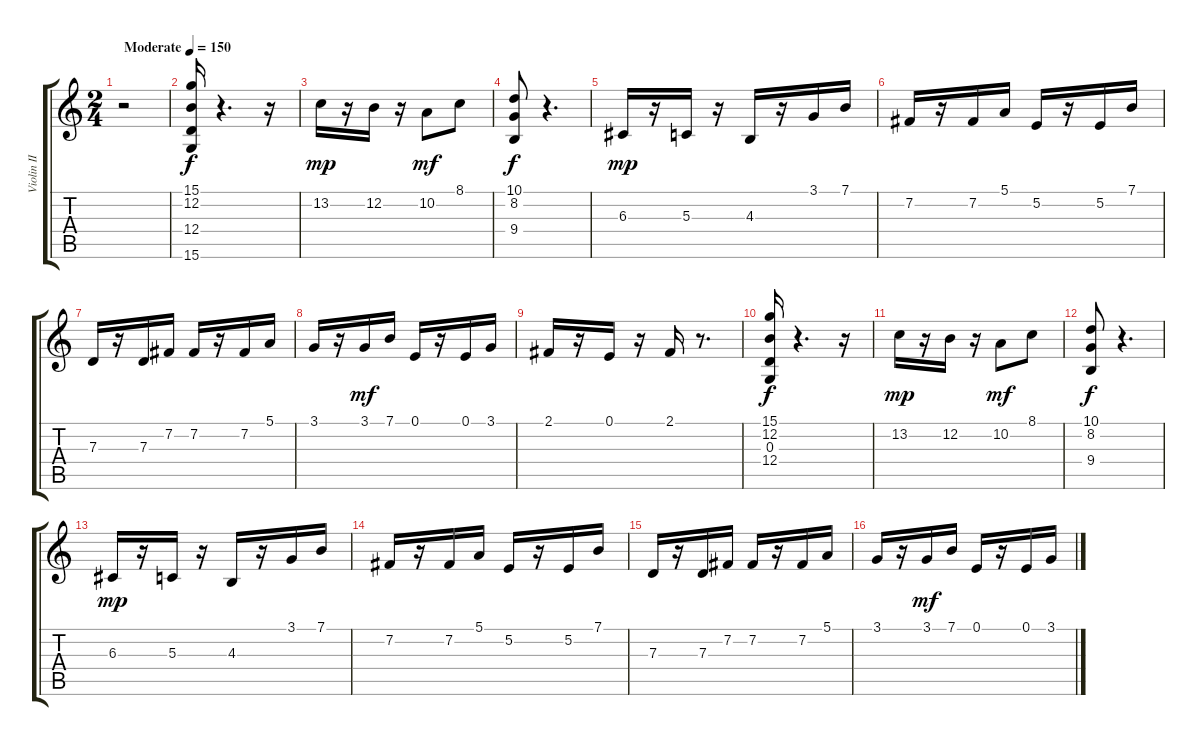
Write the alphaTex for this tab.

\track ("Violin II" "Violin II") {instrument stringensemble1}
\staff {score tabs}
\tuning (E4 B3 G3 D3 A2 E2) {hide}
\ts (2 4)
\tempo (150 "Moderate")
\clef g2
\ks c
r.2{dy f instrument stringensemble1} |
(15.1 12.2 12.4 15.6).16 r.4{d} r.16 |
13.2.16{dy mp} r.16 12.2.16 r.16 10.2.8{dy mf} 8.1.8 |
(10.1 8.2 9.4).8{dy f} r.4{d} |
6.3.16{dy mp} r.16 5.3.16 r.16 4.3.16 r.16 3.1.16 7.1.16 |
7.2.16 r.16 7.2.16 5.1.16 5.2.16 r.16 5.2.16 7.1.16 |
7.3.16 r.16 7.3.16 7.2.16 7.2.16 r.16 7.2.16 5.1.16 |
3.1.16 r.16 3.1.16{dy mf} 7.1.16 0.1.16 r.16 0.1.16 3.1.16 |
2.1.16 r.16 0.1.16 r.16 2.1.16 r.8{d} |
(15.1 12.2 0.3 12.4).16{dy f} r.4{d} r.16 |
13.2.16{dy mp} r.16 12.2.16 r.16 10.2.8{dy mf} 8.1.8 |
(10.1 8.2 9.4).8{dy f} r.4{d} |
6.3.16{dy mp} r.16 5.3.16 r.16 4.3.16 r.16 3.1.16 7.1.16 |
7.2.16 r.16 7.2.16 5.1.16 5.2.16 r.16 5.2.16 7.1.16 |
7.3.16 r.16 7.3.16 7.2.16 7.2.16 r.16 7.2.16 5.1.16 |
3.1.16 r.16 3.1.16{dy mf} 7.1.16 0.1.16 r.16 0.1.16 3.1.16
